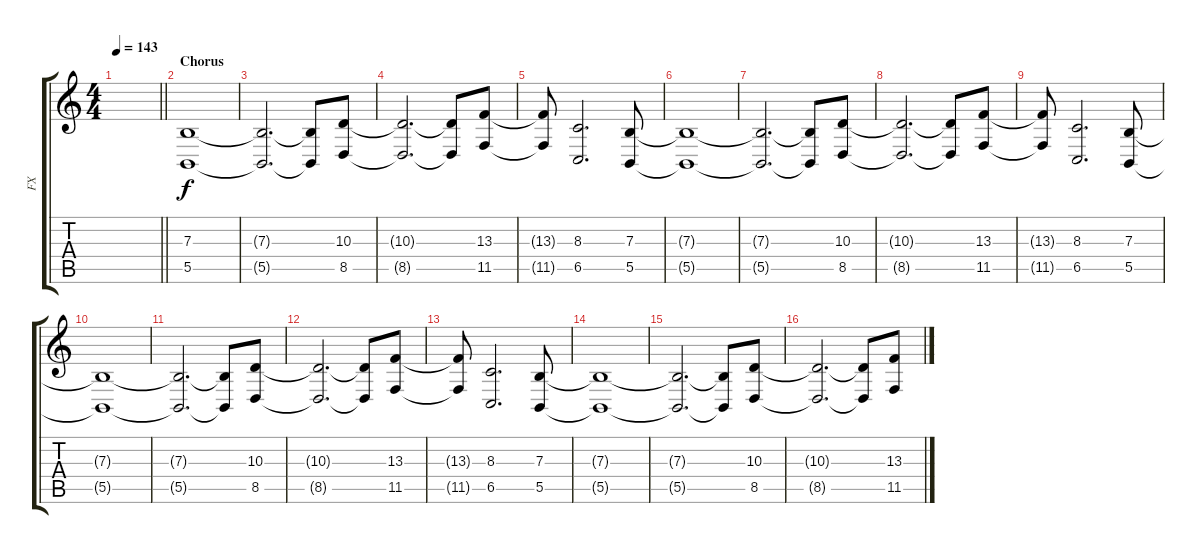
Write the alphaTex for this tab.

\track ("FX" "FX") {instrument acousticgrandpiano}
\staff {score tabs}
\tuning (Db4 Ab3 E3 B2 Gb2 B1) {hide}
\ts (4 4)
\tempo 143
\clef g2
\barLineRight lightlight
\ks c
|
\section ("" "Chorus")
(7.3 5.5).1 |
(7.3{t} 5.5{t}).2{d} (7.3{t} 5.5{t}).8 (10.3 8.5).8 |
(10.3{t} 8.5{t}).2{d} (10.3{t} 8.5{t}).8 (13.3 11.5).8 |
(13.3{t} 11.5{t}).8 (8.3 6.5).2{d} (7.3 5.5).8 |
(7.3{t} 5.5{t}).1 |
(7.3{t} 5.5{t}).2{d} (7.3{t} 5.5{t}).8 (10.3 8.5).8 |
(10.3{t} 8.5{t}).2{d} (10.3{t} 8.5{t}).8 (13.3 11.5).8 |
(13.3{t} 11.5{t}).8 (8.3 6.5).2{d} (7.3 5.5).8 |
(7.3{t} 5.5{t}).1 |
(7.3{t} 5.5{t}).2{d} (7.3{t} 5.5{t}).8 (10.3 8.5).8 |
(10.3{t} 8.5{t}).2{d} (10.3{t} 8.5{t}).8 (13.3 11.5).8 |
(13.3{t} 11.5{t}).8 (8.3 6.5).2{d} (7.3 5.5).8 |
(7.3{t} 5.5{t}).1 |
(7.3{t} 5.5{t}).2{d} (7.3{t} 5.5{t}).8 (10.3 8.5).8 |
(10.3{t} 8.5{t}).2{d} (10.3{t} 8.5{t}).8 (13.3 11.5).8
